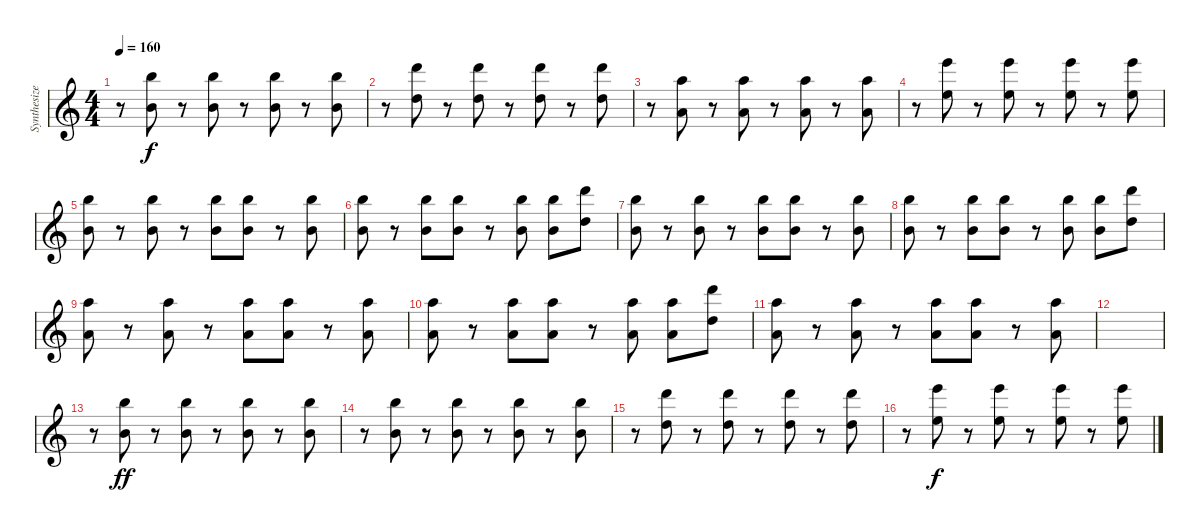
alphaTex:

\track ("Synthesizer " "Synthesize") {instrument lead2sawtooth}
\staff {score}
\tuning (E4 B3 G3 D3 A2 E2 B1) {hide}
\ts (4 4)
\tempo 160
\clef g2
\ks c
r.8{dy f} (19.1 12.2).8 r.8 (19.1 12.2).8 r.8 (19.1 12.2).8 r.8 (19.1 12.2).8 |
r.8 (22.1 15.2).8 r.8 (22.1 15.2).8 r.8 (22.1 15.2).8 r.8 (22.1 15.2).8 |
r.8 (17.1 10.2).8 r.8 (17.1 10.2).8 r.8 (17.1 10.2).8 r.8 (17.1 10.2).8 |
r.8 (12.1 29.2).8 r.8 (12.1 29.2).8 r.8 (12.1 29.2).8 r.8 (12.1 29.2).8 |
(19.1 12.2).8 r.8 (19.1 12.2).8 r.8 (19.1 12.2).8 (19.1 12.2).8 r.8 (19.1 12.2).8 |
(19.1 12.2).8 r.8 (19.1 12.2).8 (19.1 12.2).8 r.8 (19.1 12.2).8 (19.1 12.2).8 (22.1 15.2).8 |
(19.1 12.2).8 r.8 (19.1 12.2).8 r.8 (19.1 12.2).8 (19.1 12.2).8 r.8 (19.1 12.2).8 |
(19.1 12.2).8 r.8 (19.1 12.2).8 (19.1 12.2).8 r.8 (19.1 12.2).8 (19.1 12.2).8 (22.1 15.2).8 |
(17.1 10.2).8 r.8 (17.1 10.2).8 r.8 (17.1 10.2).8 (17.1 10.2).8 r.8 (17.1 10.2).8 |
(17.1 10.2).8 r.8 (17.1 10.2).8 (17.1 10.2).8 r.8 (17.1 10.2).8 (17.1 10.2).8 (22.1 15.2).8 |
(17.1 10.2).8 r.8 (17.1 10.2).8 r.8 (17.1 10.2).8 (17.1 10.2).8 r.8 (17.1 10.2).8 |
|
r.8 (19.1 12.2).8{dy ff} r.8 (19.1 12.2).8 r.8 (19.1 12.2).8 r.8 (19.1 12.2).8 |
r.8 (19.1 12.2).8 r.8 (19.1 12.2).8 r.8 (19.1 12.2).8 r.8 (19.1 12.2).8 |
r.8 (10.1 27.2).8 r.8 (10.1 27.2).8 r.8 (10.1 27.2).8 r.8 (10.1 27.2).8 |
r.8 (24.1 17.2).8{dy f} r.8 (12.1 29.2).8 r.8 (24.1 17.2).8 r.8 (24.1 17.2).8
